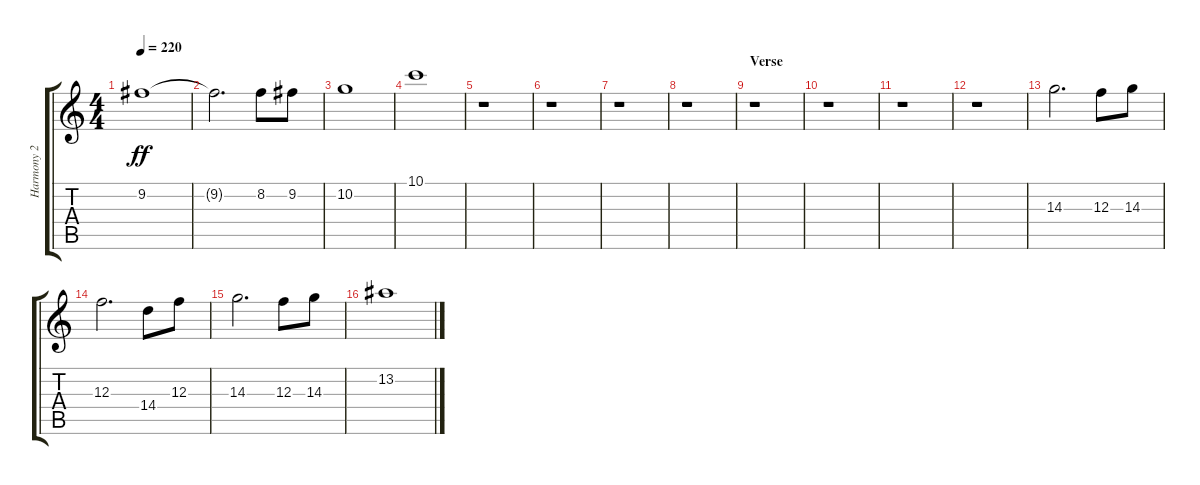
\track ("Harmony 2" "Harmony 2") {instrument overdrivenguitar}
\staff {score tabs}
\tuning (D4 A3 F3 C3 G2 C2) {hide}
\ts (4 4)
\tempo 220
\clef g2
\ks aminor
9.2.1{dy ff} |
9.2{t}.2{d} 8.2.8 9.2.8 |
10.2.1 |
10.1.1 |
r.1 |
r.1 |
r.1 |
r.1 |
\section ("" "Verse")
r.1 |
r.1 |
r.1 |
r.1 |
14.3.2{d} 12.3.8 14.3.8 |
12.3.2{d} 14.4.8 12.3.8 |
14.3.2{d} 12.3.8 14.3.8 |
13.2.1
